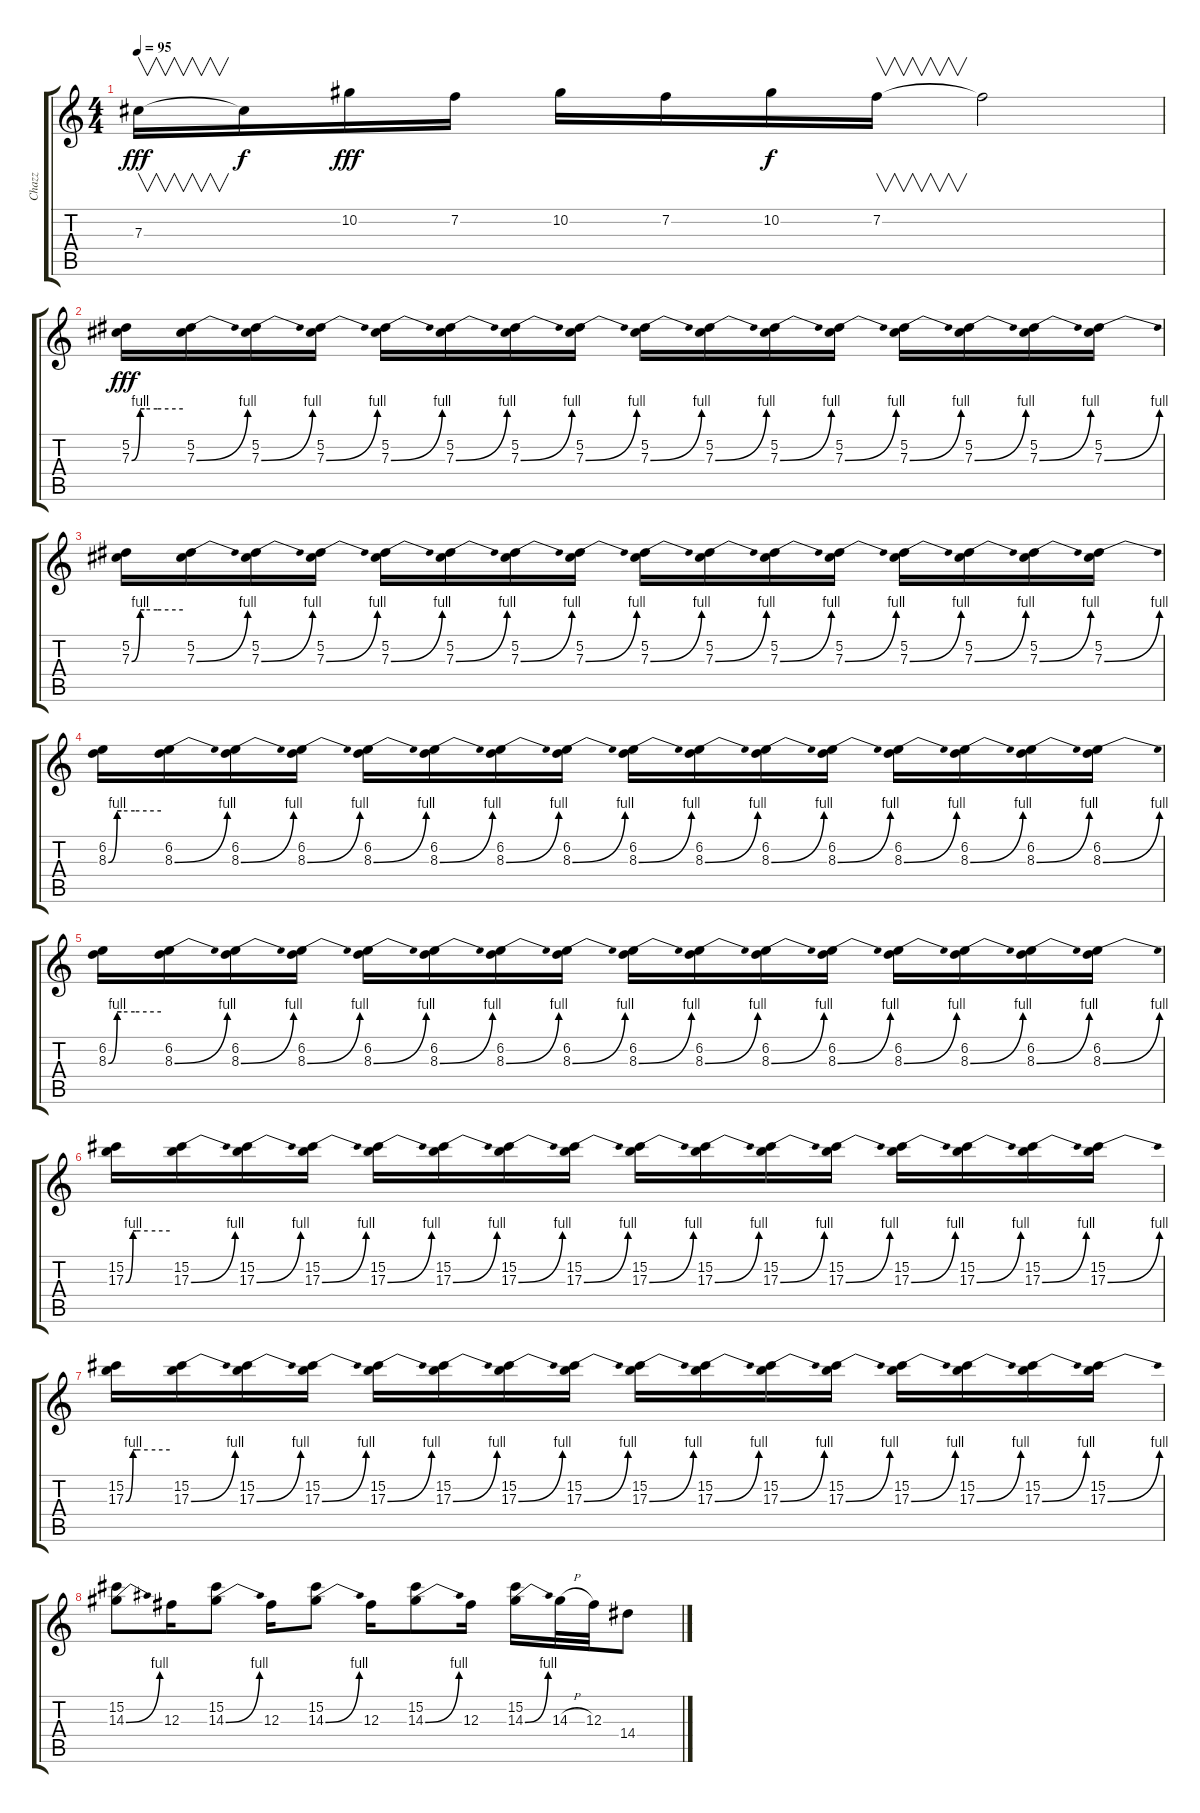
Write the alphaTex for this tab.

\track ("Chazz" "Chazz") {instrument distortionguitar}
\staff {score tabs}
\tuning (Eb4 Bb3 Gb3 Db3 Ab2 Eb2) {hide}
\ts (4 4)
\tempo 95
\clef g2
\ks c
7.3.16{v dy fff} 7.3{t}.16{dy f} 10.2.16{dy fff} 7.2.16 10.2.16 7.2.16 10.2.16{dy f} 7.2.16{v} 7.2{t}.2 |
(5.2 7.3{be (custom 0 0 10 4 15 4 30 4 60 4)}).16{dy fff} (5.2 7.3{be (bend 0 0 60 4)}).16 (5.2 7.3{be (bend 0 0 60 4)}).16 (5.2 7.3{be (bend 0 0 60 4)}).16 (5.2 7.3{be (bend 0 0 60 4)}).16 (5.2 7.3{be (bend 0 0 60 4)}).16 (5.2 7.3{be (bend 0 0 60 4)}).16 (5.2 7.3{be (bend 0 0 60 4)}).16 (5.2 7.3{be (bend 0 0 60 4)}).16 (5.2 7.3{be (bend 0 0 60 4)}).16 (5.2 7.3{be (bend 0 0 60 4)}).16 (5.2 7.3{be (bend 0 0 60 4)}).16 (5.2 7.3{be (bend 0 0 60 4)}).16 (5.2 7.3{be (bend 0 0 60 4)}).16 (5.2 7.3{be (bend 0 0 60 4)}).16 (5.2 7.3{be (bend 0 0 60 4)}).16 |
(5.2 7.3{be (custom 0 0 10 4 15 4 30 4 60 4)}).16 (5.2 7.3{be (bend 0 0 60 4)}).16 (5.2 7.3{be (bend 0 0 60 4)}).16 (5.2 7.3{be (bend 0 0 60 4)}).16 (5.2 7.3{be (bend 0 0 60 4)}).16 (5.2 7.3{be (bend 0 0 60 4)}).16 (5.2 7.3{be (bend 0 0 60 4)}).16 (5.2 7.3{be (bend 0 0 60 4)}).16 (5.2 7.3{be (bend 0 0 60 4)}).16 (5.2 7.3{be (bend 0 0 60 4)}).16 (5.2 7.3{be (bend 0 0 60 4)}).16 (5.2 7.3{be (bend 0 0 60 4)}).16 (5.2 7.3{be (bend 0 0 60 4)}).16 (5.2 7.3{be (bend 0 0 60 4)}).16 (5.2 7.3{be (bend 0 0 60 4)}).16 (5.2 7.3{be (bend 0 0 60 4)}).16 |
(6.2 8.3{be (custom 0 0 10 4 15 4 30 4 60 4)}).16 (6.2 8.3{be (bend 0 0 60 4)}).16 (6.2 8.3{be (bend 0 0 60 4)}).16 (6.2 8.3{be (bend 0 0 60 4)}).16 (6.2 8.3{be (bend 0 0 60 4)}).16 (6.2 8.3{be (bend 0 0 60 4)}).16 (6.2 8.3{be (bend 0 0 60 4)}).16 (6.2 8.3{be (bend 0 0 60 4)}).16 (6.2 8.3{be (bend 0 0 60 4)}).16 (6.2 8.3{be (bend 0 0 60 4)}).16 (6.2 8.3{be (bend 0 0 60 4)}).16 (6.2 8.3{be (bend 0 0 60 4)}).16 (6.2 8.3{be (bend 0 0 60 4)}).16 (6.2 8.3{be (bend 0 0 60 4)}).16 (6.2 8.3{be (bend 0 0 60 4)}).16 (6.2 8.3{be (bend 0 0 60 4)}).16 |
(6.2 8.3{be (custom 0 0 10 4 15 4 30 4 60 4)}).16 (6.2 8.3{be (bend 0 0 60 4)}).16 (6.2 8.3{be (bend 0 0 60 4)}).16 (6.2 8.3{be (bend 0 0 60 4)}).16 (6.2 8.3{be (bend 0 0 60 4)}).16 (6.2 8.3{be (bend 0 0 60 4)}).16 (6.2 8.3{be (bend 0 0 60 4)}).16 (6.2 8.3{be (bend 0 0 60 4)}).16 (6.2 8.3{be (bend 0 0 60 4)}).16 (6.2 8.3{be (bend 0 0 60 4)}).16 (6.2 8.3{be (bend 0 0 60 4)}).16 (6.2 8.3{be (bend 0 0 60 4)}).16 (6.2 8.3{be (bend 0 0 60 4)}).16 (6.2 8.3{be (bend 0 0 60 4)}).16 (6.2 8.3{be (bend 0 0 60 4)}).16 (6.2 8.3{be (bend 0 0 60 4)}).16 |
(15.2 17.3{be (custom 0 0 10 4 15 4 30 4 60 4)}).16 (15.2 17.3{be (bend 0 0 60 4)}).16 (15.2 17.3{be (bend 0 0 60 4)}).16 (15.2 17.3{be (bend 0 0 60 4)}).16 (15.2 17.3{be (bend 0 0 60 4)}).16 (15.2 17.3{be (bend 0 0 60 4)}).16 (15.2 17.3{be (bend 0 0 60 4)}).16 (15.2 17.3{be (bend 0 0 60 4)}).16 (15.2 17.3{be (bend 0 0 60 4)}).16 (15.2 17.3{be (bend 0 0 60 4)}).16 (15.2 17.3{be (bend 0 0 60 4)}).16 (15.2 17.3{be (bend 0 0 60 4)}).16 (15.2 17.3{be (bend 0 0 60 4)}).16 (15.2 17.3{be (bend 0 0 60 4)}).16 (15.2 17.3{be (bend 0 0 60 4)}).16 (15.2 17.3{be (bend 0 0 60 4)}).16 |
(15.2 17.3{be (custom 0 0 10 4 15 4 30 4 60 4)}).16 (15.2 17.3{be (bend 0 0 60 4)}).16 (15.2 17.3{be (bend 0 0 60 4)}).16 (15.2 17.3{be (bend 0 0 60 4)}).16 (15.2 17.3{be (bend 0 0 60 4)}).16 (15.2 17.3{be (bend 0 0 60 4)}).16 (15.2 17.3{be (bend 0 0 60 4)}).16 (15.2 17.3{be (bend 0 0 60 4)}).16 (15.2 17.3{be (bend 0 0 60 4)}).16 (15.2 17.3{be (bend 0 0 60 4)}).16 (15.2 17.3{be (bend 0 0 60 4)}).16 (15.2 17.3{be (bend 0 0 60 4)}).16 (15.2 17.3{be (bend 0 0 60 4)}).16 (15.2 17.3{be (bend 0 0 60 4)}).16 (15.2 17.3{be (bend 0 0 60 4)}).16 (15.2 17.3{be (bend 0 0 60 4)}).16 |
(15.2 14.3{be (bend 0 0 60 4)}).8 12.3.16 (15.2 14.3{be (bend 0 0 60 4)}).8 12.3.16 (15.2 14.3{be (bend 0 0 60 4)}).8 12.3.16 (15.2 14.3{be (bend 0 0 60 4)}).8 12.3.16 (15.2 14.3{be (bend 0 0 60 4)}).16 14.3{h}.32 12.3.32 14.4.8
